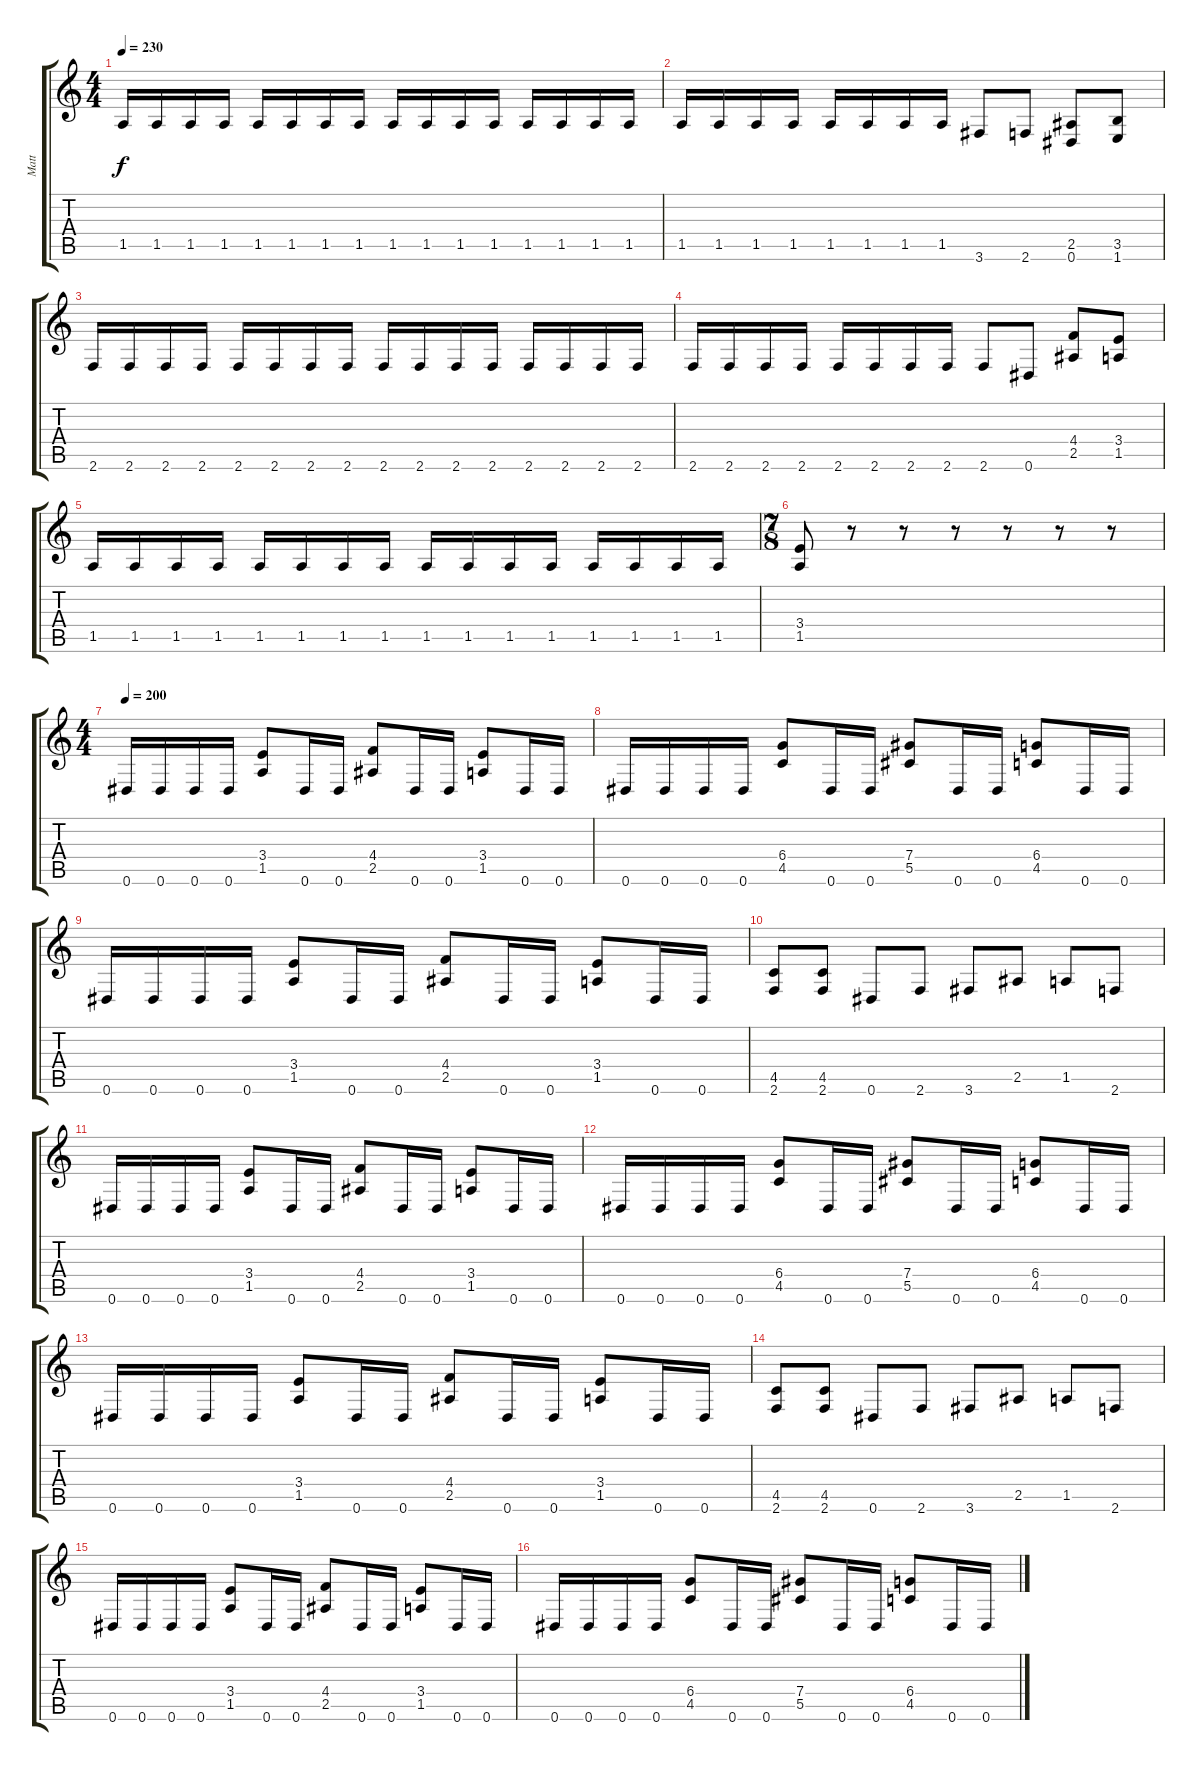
\track ("Matt" "Matt") {instrument overdrivenguitar}
\staff {score tabs}
\tuning (Eb4 Bb3 Gb3 Db3 Ab2 Eb2) {hide}
\ts (4 4)
\tempo 230
\clef g2
\ks c
1.5.16{dy f} 1.5.16 1.5.16 1.5.16 1.5.16 1.5.16 1.5.16 1.5.16 1.5.16 1.5.16 1.5.16 1.5.16 1.5.16 1.5.16 1.5.16 1.5.16 |
1.5.16 1.5.16 1.5.16 1.5.16 1.5.16 1.5.16 1.5.16 1.5.16 3.6.8 2.6.8 (2.5 0.6).8 (3.5 1.6).8 |
2.6.16 2.6.16 2.6.16 2.6.16 2.6.16 2.6.16 2.6.16 2.6.16 2.6.16 2.6.16 2.6.16 2.6.16 2.6.16 2.6.16 2.6.16 2.6.16 |
2.6.16 2.6.16 2.6.16 2.6.16 2.6.16 2.6.16 2.6.16 2.6.16 2.6.8 0.6.8 (4.4 2.5).8 (3.4 1.5).8 |
1.5.16 1.5.16 1.5.16 1.5.16 1.5.16 1.5.16 1.5.16 1.5.16 1.5.16 1.5.16 1.5.16 1.5.16 1.5.16 1.5.16 1.5.16 1.5.16 |
\ts (7 8)
(3.4 1.5).8 r.8 r.8 r.8 r.8 r.8 r.8 |
\ts (4 4)
\tempo 200
0.6.16 0.6.16 0.6.16 0.6.16 (3.4 1.5).8 0.6.16 0.6.16 (4.4 2.5).8 0.6.16 0.6.16 (3.4 1.5).8 0.6.16 0.6.16 |
0.6.16 0.6.16 0.6.16 0.6.16 (6.4 4.5).8 0.6.16 0.6.16 (7.4 5.5).8 0.6.16 0.6.16 (6.4 4.5).8 0.6.16 0.6.16 |
0.6.16 0.6.16 0.6.16 0.6.16 (3.4 1.5).8 0.6.16 0.6.16 (4.4 2.5).8 0.6.16 0.6.16 (3.4 1.5).8 0.6.16 0.6.16 |
(4.5 2.6).8 (4.5 2.6).8 0.6.8 2.6.8 3.6.8 2.5.8 1.5.8 2.6.8 |
0.6.16 0.6.16 0.6.16 0.6.16 (3.4 1.5).8 0.6.16 0.6.16 (4.4 2.5).8 0.6.16 0.6.16 (3.4 1.5).8 0.6.16 0.6.16 |
0.6.16 0.6.16 0.6.16 0.6.16 (6.4 4.5).8 0.6.16 0.6.16 (7.4 5.5).8 0.6.16 0.6.16 (6.4 4.5).8 0.6.16 0.6.16 |
0.6.16 0.6.16 0.6.16 0.6.16 (3.4 1.5).8 0.6.16 0.6.16 (4.4 2.5).8 0.6.16 0.6.16 (3.4 1.5).8 0.6.16 0.6.16 |
(4.5 2.6).8 (4.5 2.6).8 0.6.8 2.6.8 3.6.8 2.5.8 1.5.8 2.6.8 |
0.6.16 0.6.16 0.6.16 0.6.16 (3.4 1.5).8 0.6.16 0.6.16 (4.4 2.5).8 0.6.16 0.6.16 (3.4 1.5).8 0.6.16 0.6.16 |
0.6.16 0.6.16 0.6.16 0.6.16 (6.4 4.5).8 0.6.16 0.6.16 (7.4 5.5).8 0.6.16 0.6.16 (6.4 4.5).8 0.6.16 0.6.16
